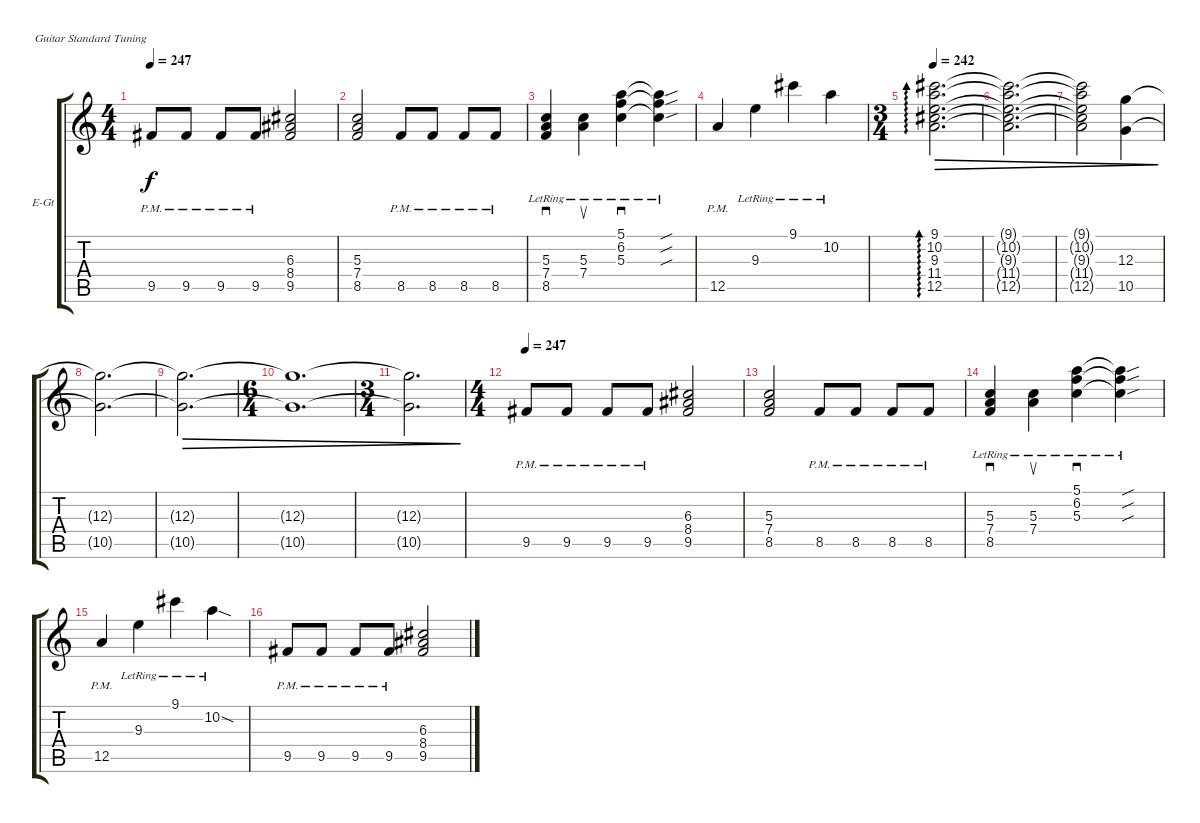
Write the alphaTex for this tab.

\bracketExtendMode groupsimilarinstruments
\firstSystemTrackNameOrientation horizontal
\otherSystemsTrackNameOrientation horizontal
\track ("Gtr. 2 - Jason" "E-Gt") {instrument distortionguitar}
\staff {score tabs}
\tuning (E4 B3 G3 D3 A2 E2)
\ts (4 4)
\tempo 247
\clef g2
\ks c
9.5{pm}.8{dy f} 9.5{pm}.8 9.5{pm}.8 9.5{pm}.8 (6.3 8.4 9.5).2 |
(5.3 7.4 8.5).2 8.5{pm}.8 8.5{pm}.8 8.5{pm}.8 8.5{pm}.8 |
(5.3{lr} 7.4{lr} 8.5{lr}).4{sd} (5.3{lr} 7.4{lr}).4{su} (5.1{lr} 6.2{lr} 5.3{lr}).4{sd} (5.1{sou lr t} 6.2{sou lr t} 5.3{sou lr t}).4 |
12.5{pm}.4 9.3{lr}.4 9.1{lr}.4 10.2{lr}.4 |
\ts (3 4)
\beaming (8 2 2 2)
\tempo 242
(9.1 10.2 9.3 11.4 12.5).2{d ad 0 dec} |
(9.1{t} 10.2{t} 9.3{t} 11.4{t} 12.5{t}).2{d dec} |
(9.1{t} 10.2{t} 9.3{t} 11.4{t} 12.5{t}).2{dec} (12.3 10.5).4{dec} |
(12.3{t} 10.5{t}).2{d} |
(12.3{t} 10.5{t}).2{d dec} |
\ts (6 4)
\beaming (8 6 6)
(12.3{t} 10.5{t}).1{d dec} |
\ts (3 4)
\beaming (8 2 2 2)
(12.3{t} 10.5{t}).2{d dec} |
\ts (4 4)
\beaming (8 2 2 2 2)
\tempo 247
9.5{pm}.8 9.5{pm}.8 9.5{pm}.8 9.5{pm}.8 (6.3 8.4 9.5).2 |
(5.3 7.4 8.5).2 8.5{pm}.8 8.5{pm}.8 8.5{pm}.8 8.5{pm}.8 |
(5.3{lr} 7.4{lr} 8.5{lr}).4{sd} (5.3{lr} 7.4{lr}).4{su} (5.1{lr} 6.2{lr} 5.3{lr}).4{sd} (5.1{sou lr t} 6.2{sou lr t} 5.3{sou lr t}).4 |
12.5{pm}.4 9.3{lr}.4 9.1{lr}.4 10.2{sod lr}.4 |
9.5{pm}.8 9.5{pm}.8 9.5{pm}.8 9.5{pm}.8 (6.3 8.4 9.5).2
